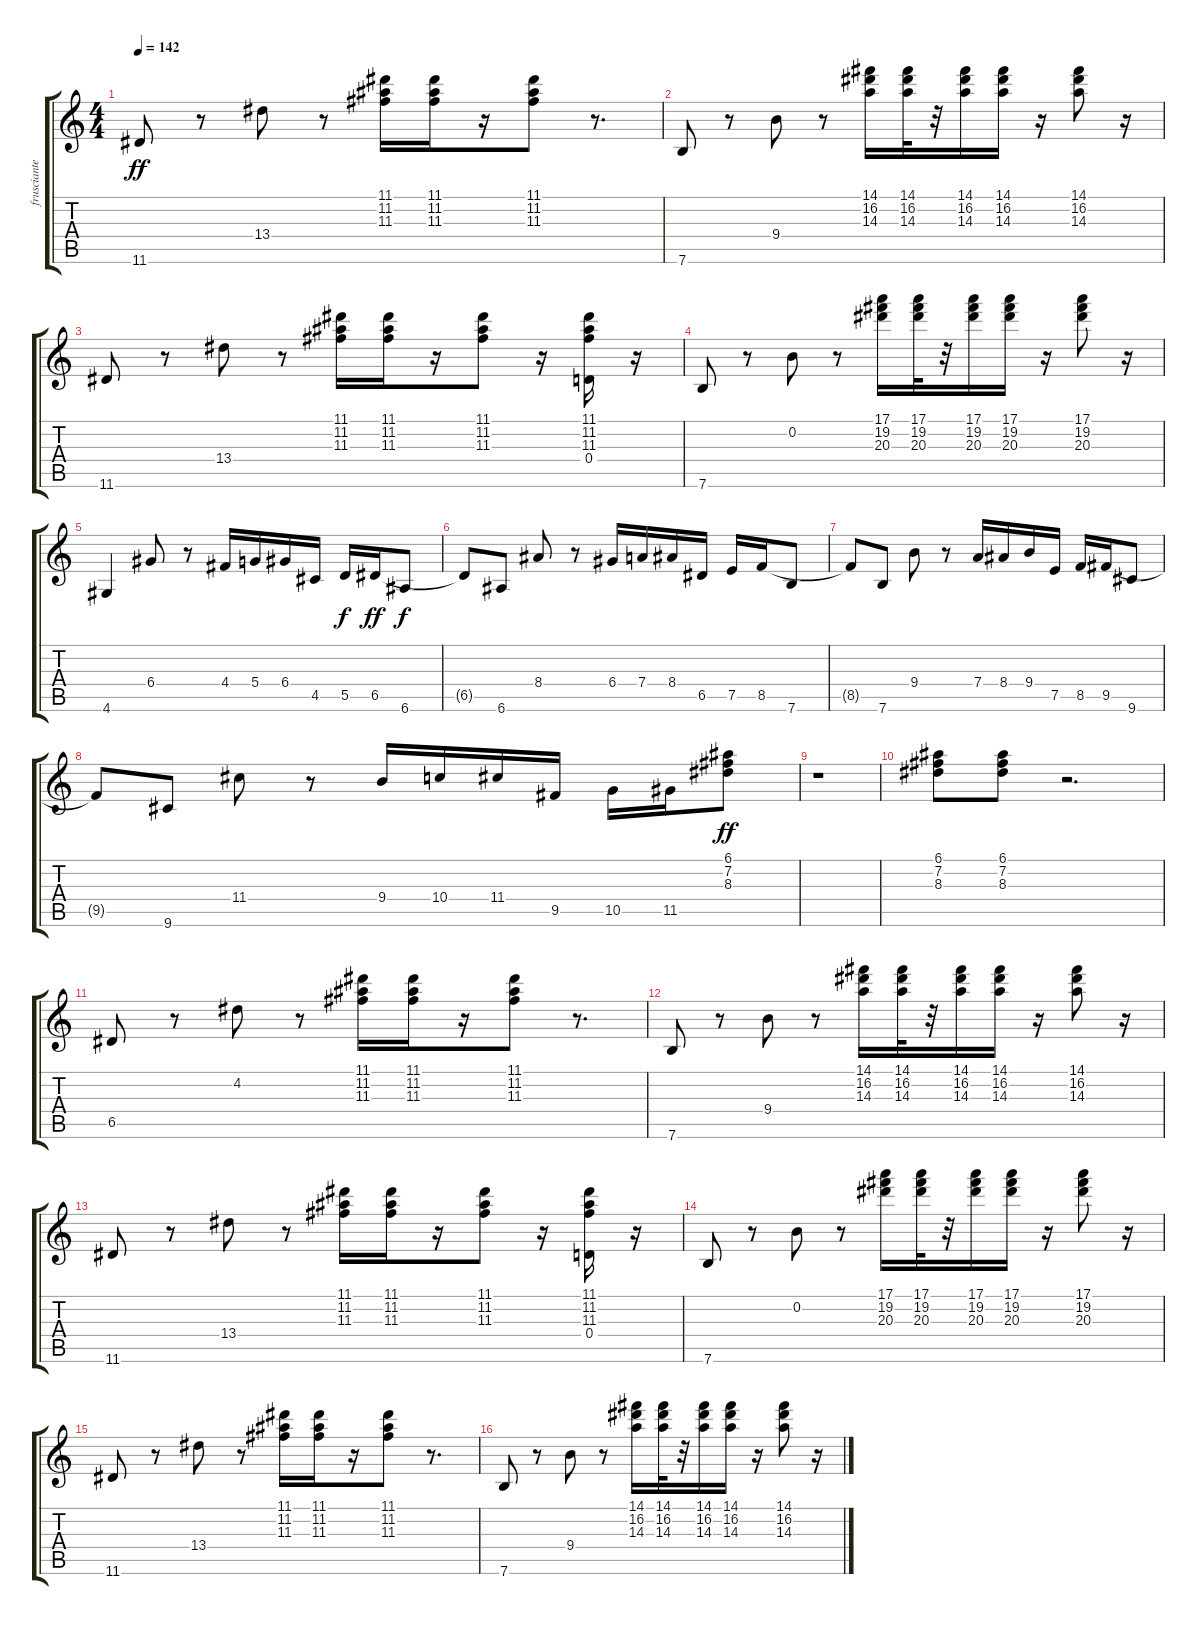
\track ("frusciante" "frusciante") {instrument electricguitarclean}
\staff {score tabs}
\tuning (E4 B3 G3 D3 A2 E2) {hide}
\ts (4 4)
\tempo 142
\clef g2
\ks c
11.6.8{dy ff} r.8 13.4.8 r.8 (11.1 11.2 11.3).16 (11.1 11.2 11.3).16 r.16 (11.1 11.2 11.3).8 r.8{d} |
7.6.8 r.8 9.4.8 r.8 (14.1 16.2 14.3).16 (14.1 16.2 14.3).32 r.32 (14.1 16.2 14.3).16 (14.1 16.2 14.3).16 r.16 (14.1 16.2 14.3).8 r.16 |
11.6.8 r.8 13.4.8 r.8 (11.1 11.2 11.3).16 (11.1 11.2 11.3).16 r.16 (11.1 11.2 11.3).8 r.16 (11.1 11.2 11.3 0.4).16 r.16 |
7.6.8 r.8 0.2.8 r.8 (17.1 19.2 20.3).16 (17.1 19.2 20.3).32 r.32 (17.1 19.2 20.3).16 (17.1 19.2 20.3).16 r.16 (17.1 19.2 20.3).8 r.16 |
4.6.4 6.4.8 r.8 4.4.16 5.4.16 6.4.16 4.5.16 5.5.16{dy f} 6.5.16{dy ff} 6.6.8{dy f} |
6.5{t}.8 6.6.8 8.4.8 r.8 6.4.16 7.4.16 8.4.16 6.5.16 7.5.16 8.5.16 7.6.8 |
8.5{t}.8 7.6.8 9.4.8 r.8 7.4.16 8.4.16 9.4.16 7.5.16 8.5.16 9.5.16 9.6.8 |
9.5{t}.8 9.6.8 11.4.8 r.8 9.4.16 10.4.16 11.4.16 9.5.16 10.5.16 11.5.16 (6.1 7.2 8.3).8{dy ff} |
r.1 |
(6.1 7.2 8.3).8 (6.1 7.2 8.3).8 r.2{d} |
6.5.8 r.8 4.2.8 r.8 (11.1 11.2 11.3).16 (11.1 11.2 11.3).16 r.16 (11.1 11.2 11.3).8 r.8{d} |
7.6.8 r.8 9.4.8 r.8 (14.1 16.2 14.3).16 (14.1 16.2 14.3).32 r.32 (14.1 16.2 14.3).16 (14.1 16.2 14.3).16 r.16 (14.1 16.2 14.3).8 r.16 |
11.6.8 r.8 13.4.8 r.8 (11.1 11.2 11.3).16 (11.1 11.2 11.3).16 r.16 (11.1 11.2 11.3).8 r.16 (11.1 11.2 11.3 0.4).16 r.16 |
7.6.8 r.8 0.2.8 r.8 (17.1 19.2 20.3).16 (17.1 19.2 20.3).32 r.32 (17.1 19.2 20.3).16 (17.1 19.2 20.3).16 r.16 (17.1 19.2 20.3).8 r.16 |
11.6.8 r.8 13.4.8 r.8 (11.1 11.2 11.3).16 (11.1 11.2 11.3).16 r.16 (11.1 11.2 11.3).8 r.8{d} |
7.6.8 r.8 9.4.8 r.8 (14.1 16.2 14.3).16 (14.1 16.2 14.3).32 r.32 (14.1 16.2 14.3).16 (14.1 16.2 14.3).16 r.16 (14.1 16.2 14.3).8 r.16
